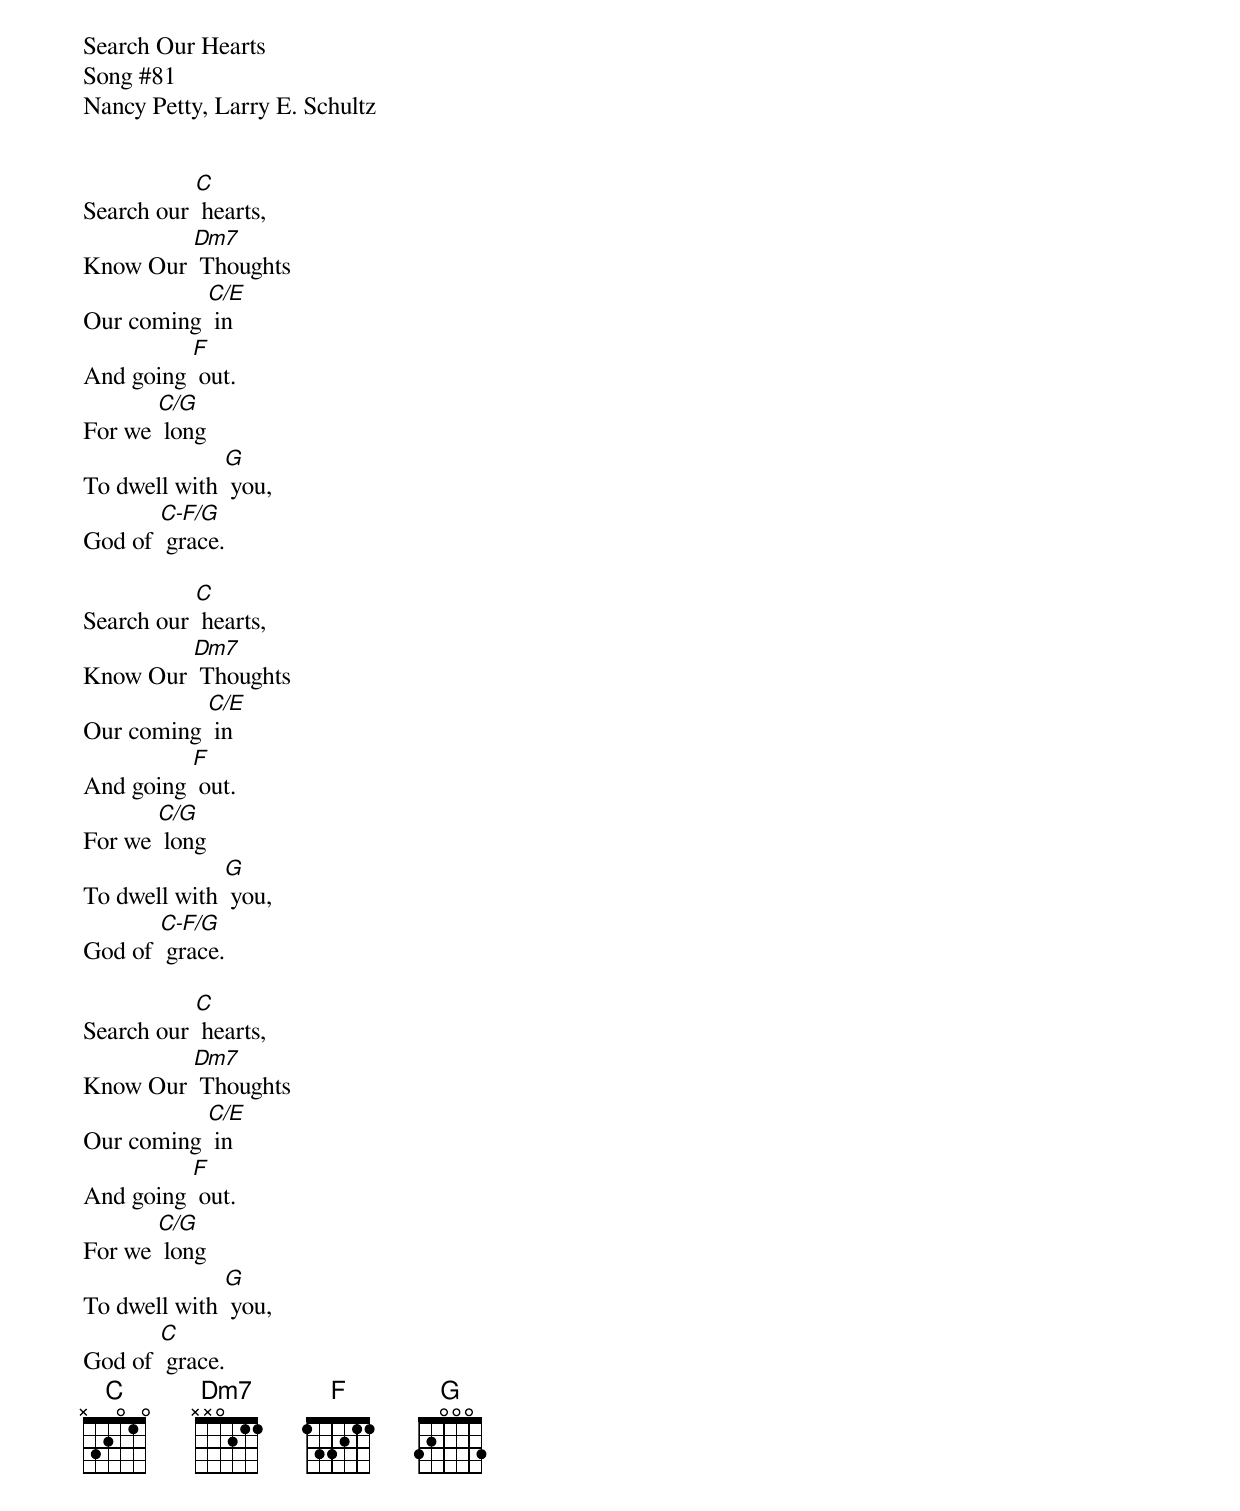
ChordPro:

Search Our Hearts
Song #81
Nancy Petty, Larry E. Schultz


Search our [C] hearts,
Know Our [Dm7] Thoughts
Our coming [C/E] in
And going [F] out.
For we [C/G] long
To dwell with [G] you,
God of [C-F/G] grace.

Search our [C] hearts,
Know Our [Dm7] Thoughts
Our coming [C/E] in
And going [F] out.
For we [C/G] long
To dwell with [G] you,
God of [C-F/G] grace.

Search our [C] hearts,
Know Our [Dm7] Thoughts
Our coming [C/E] in
And going [F] out.
For we [C/G] long
To dwell with [G] you,
God of [C] grace.
